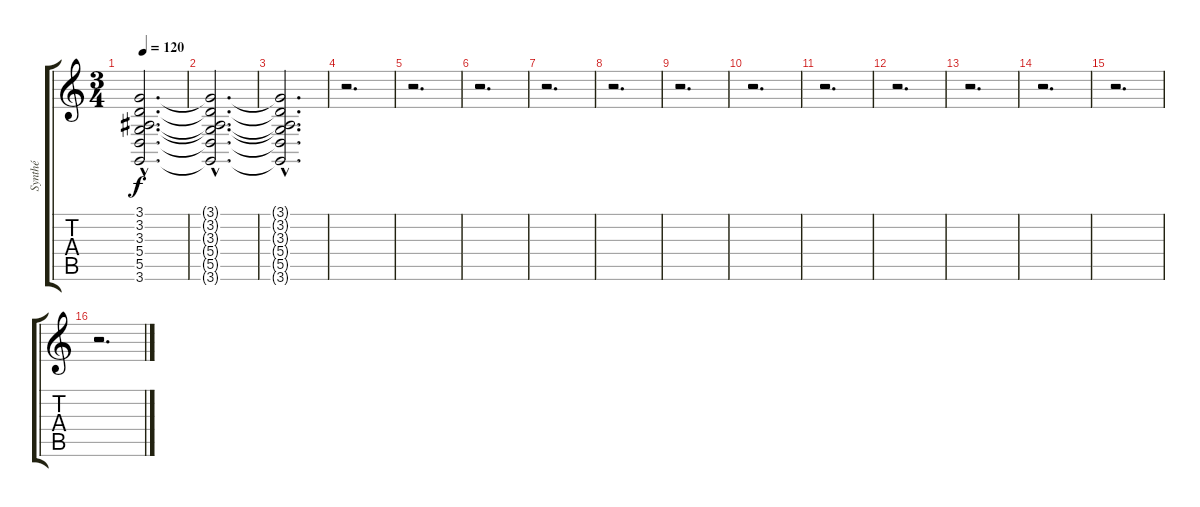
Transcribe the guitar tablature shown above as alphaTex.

\track ("Synthé" "Synthé") {instrument pad2warm}
\staff {score tabs}
\tuning (E4 B3 G3 D3 A2 E2) {hide}
\ts (3 4)
\tempo 120
\clef g2
\ks c
(3.1{hac t} 3.2{hac t} 3.3{hac t} 5.4{hac t} 5.5{hac t} 3.6{hac t}).2{d dy f} |
(3.1{hac t} 3.2{hac t} 3.3{hac t} 5.4{hac t} 5.5{hac t} 3.6{hac t}).2{d} |
(3.1{hac t} 3.2{hac t} 3.3{hac t} 5.4{hac t} 5.5{hac t} 3.6{hac t}).2{d} |
r.2{d} |
r.2{d} |
r.2{d} |
r.2{d} |
r.2{d} |
r.2{d} |
r.2{d} |
r.2{d} |
r.2{d} |
r.2{d} |
r.2{d} |
r.2{d} |
r.2{d}
